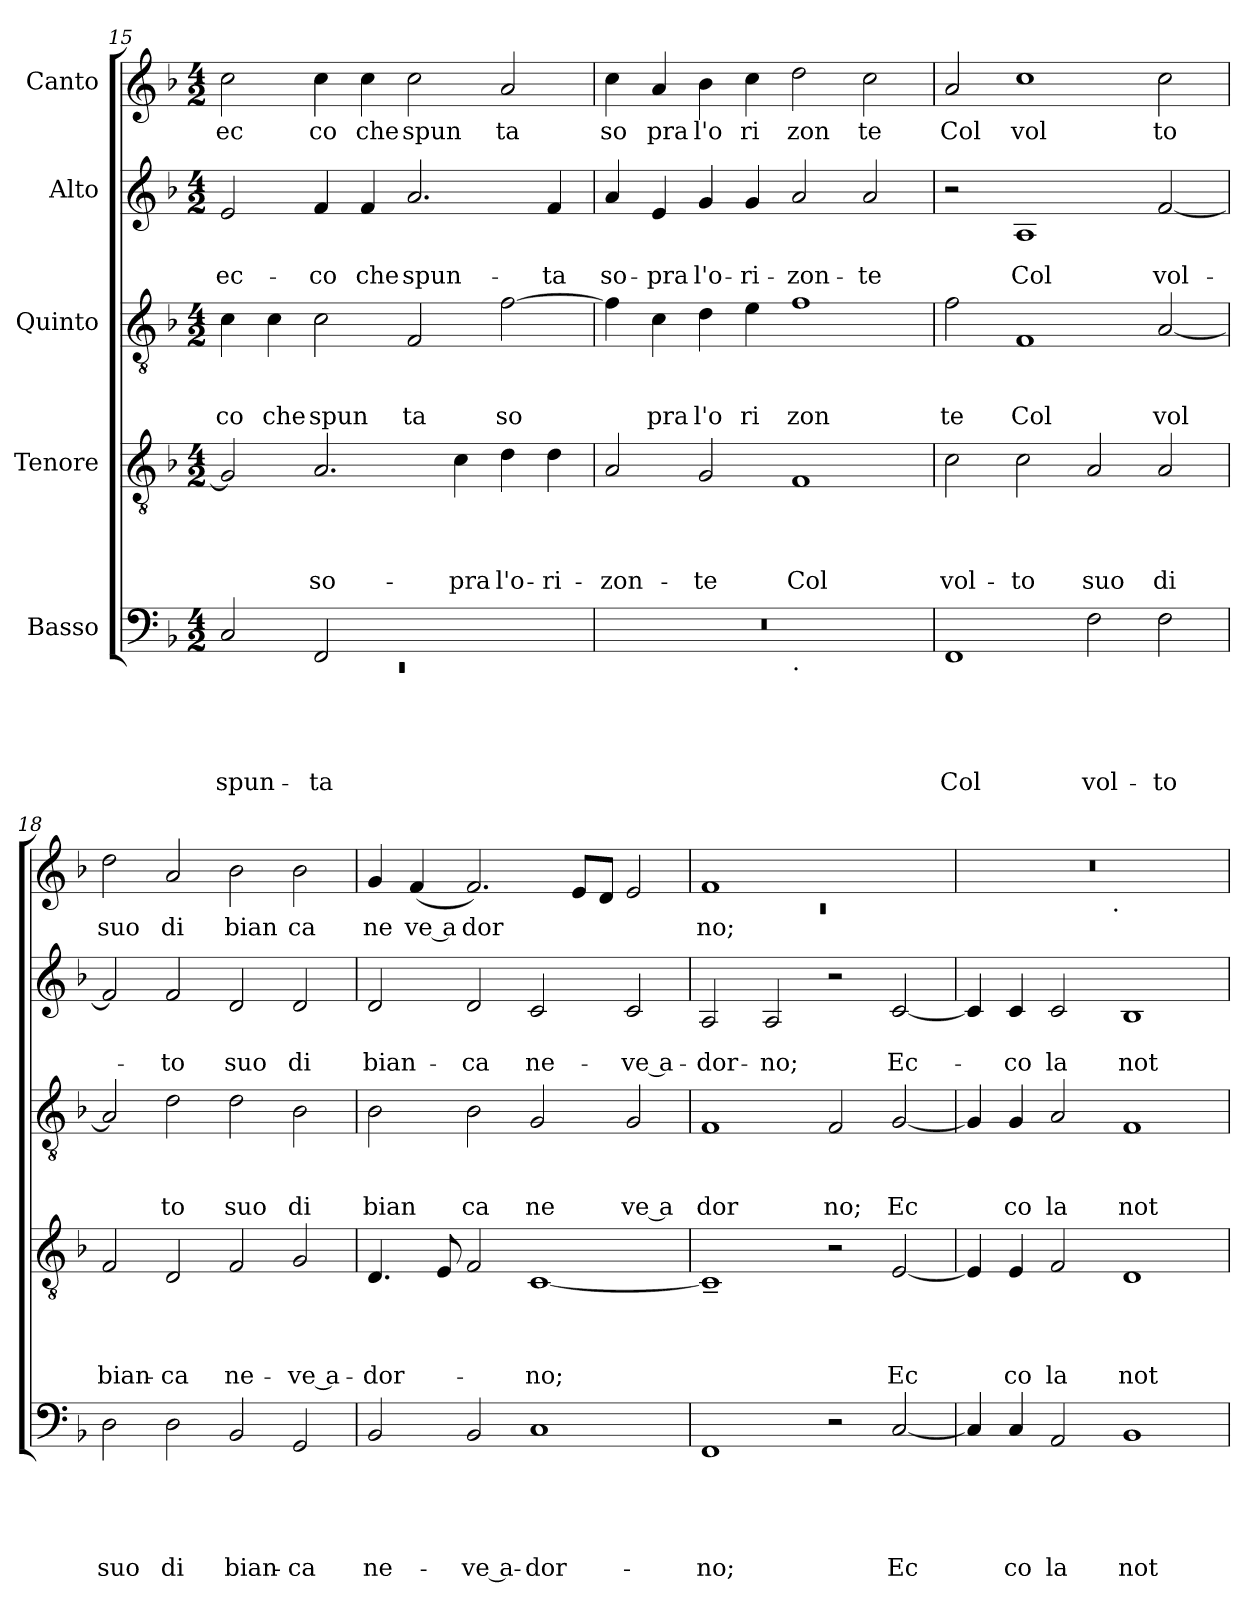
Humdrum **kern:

**kern	**text	**text	**text	**text	**text	**kern	**text	**text	**text	**text	**kern	**text	**text	**text	**kern	**text	**text	**kern	**text
*part5	*part5	*part5	*part5	*part5	*part5	*part4	*part4	*part4	*part4	*part4	*part3	*part3	*part3	*part3	*part2	*part2	*part2	*part1	*part1
*staff5	*staff5	*staff5	*staff5	*staff5	*staff5	*staff4	*staff4	*staff4	*staff4	*staff4	*staff3	*staff3	*staff3	*staff3	*staff2	*staff2	*staff2	*staff1	*staff1
*I"Basso	*	*	*	*	*	*I"Tenore	*	*	*	*	*I"Quinto	*	*	*	*I"Alto	*	*	*I"Canto	*
*clefF4	*	*	*	*	*	*clefGv2	*	*	*	*	*clefGv2	*	*	*	*clefG2	*	*	*clefG2	*
*k[b-]	*	*	*	*	*	*k[b-]	*	*	*	*	*k[b-]	*	*	*	*k[b-]	*	*	*k[b-]	*
*F:	*	*	*	*	*	*F:	*	*	*	*	*F:	*	*	*	*F:	*	*	*F:	*
*M4/2	*	*	*	*	*	*M4/2	*	*	*	*	*M4/2	*	*	*	*M4/2	*	*	*M4/2	*
=15	=15	=15	=15	=15	=15	=15	=15	=15	=15	=15	=15	=15	=15	=15	=15	=15	=15	=15	=15
*^	*	*	*	*	*	*	*	*	*	*	*	*	*	*	*	*	*	*	*
!	!LO:N:vis=1	!	!	!	!	!LO:LY:b	!	!	!	!	!	!	!	!	!LO:LY:b	!	!	!LO:LY:b	!	!LO:LY:b
2C/	0rEE	.	.	.	.	spun-	2G/]	.	.	.	.	4c\	.	.	co	2e/	.	ec-	2cc\	ec
!	!	!	!	!	!	!	!	!	!	!	!	!	!	!	!LO:LY:b	!	!	!	!	!
.	.	.	.	.	.	.	.	.	.	.	.	4c\	.	.	che	.	.	.	.	.
!	!	!	!	!	!	!LO:LY:b	!	!	!	!	!LO:LY:b	!	!	!	!LO:LY:b	!	!	!LO:LY:b	!	!LO:LY:b
2FF/	.	.	.	.	.	-ta	2.A/	.	.	.	so-	2c\	.	.	spun	4f/	.	-co	4cc\	co
!	!	!	!	!	!	!	!	!	!	!	!	!	!	!	!	!	!	!LO:LY:b	!	!LO:LY:b
.	.	.	.	.	.	.	.	.	.	.	.	.	.	.	.	4f/	.	che	4cc\	che
!	!	!	!	!	!	!	!	!	!	!	!	!	!	!	!LO:LY:b	!	!	!LO:LY:b	!	!LO:LY:b
1ryy	.	.	.	.	.	.	.	.	.	.	.	2F/	.	.	ta	2.a/	.	spun-	2cc\	spun
!	!	!	!	!	!	!	!	!	!	!	!LO:LY:b	!	!	!	!	!	!	!	!	!
.	.	.	.	.	.	.	4c\	.	.	.	-pra	.	.	.	.	.	.	.	.	.
!	!	!	!	!	!	!	!	!	!	!	!LO:LY:b	!	!	!	!LO:LY:b	!	!	!	!	!LO:LY:b
.	.	.	.	.	.	.	4d\	.	.	.	l'o-	[>2f\	.	.	so	.	.	.	2a/	ta
!	!	!	!	!	!	!	!	!	!	!	!LO:LY:b	!	!	!	!	!	!	!LO:LY:b	!	!
.	.	.	.	.	.	.	4d\	.	.	.	-ri-	.	.	.	.	4f/	.	-ta	.	.
=16	=16	=16	=16	=16	=16	=16	=16	=16	=16	=16	=16	=16	=16	=16	=16	=16	=16	=16	=16	=16
!	!	!	!	!	!	!	!	!	!	!	!LO:LY:b	!	!	!	!	!	!	!LO:LY:b	!	!LO:LY:b
0r	1ryy	.	.	.	.	.	2A/	.	.	.	-zon-	4f\]	.	.	.	4a/	.	so-	4cc\	so
!	!	!	!	!	!	!	!	!	!	!	!	!	!	!	!LO:LY:b	!	!	!LO:LY:b	!	!LO:LY:b
.	.	.	.	.	.	.	.	.	.	.	.	4c\	.	.	pra	4e/	.	-pra	4a/	pra
!	!	!	!	!	!	!	!	!	!	!	!LO:LY:b	!	!	!	!LO:LY:b	!	!	!LO:LY:b	!	!LO:LY:b
.	.	.	.	.	.	.	2G/	.	.	.	-te	4d\	.	.	l'o	4g/	.	l'o-	4b-\	l'o
!	!	!	!	!	!	!	!	!	!	!	!	!	!	!	!LO:LY:b	!	!	!LO:LY:b	!	!LO:LY:b
.	.	.	.	.	.	.	.	.	.	.	.	4e\	.	.	ri	4g/	.	-ri-	4cc\	ri
!	!LO:TX:b:t=.	!	!	!	!	!	!	!	!	!	!	!	!	!	!	!	!	!	!	!
!	!	!	!	!	!	!	!	!	!	!	!LO:LY:b	!	!	!	!LO:LY:b	!	!	!LO:LY:b	!	!LO:LY:b
.	1ryy	.	.	.	.	.	1F	.	.	.	Col	1f	.	.	zon	2a/	.	-zon-	2dd\	zon
!	!	!	!	!	!	!	!	!	!	!	!	!	!	!	!	!	!	!LO:LY:b	!	!LO:LY:b
.	.	.	.	.	.	.	.	.	.	.	.	.	.	.	.	2a/	.	-te	2cc\	te
=17	=17	=17	=17	=17	=17	=17	=17	=17	=17	=17	=17	=17	=17	=17	=17	=17	=17	=17	=17	=17
!	!	!	!	!	!	!LO:LY:b	!	!	!	!	!LO:LY:b	!	!	!	!LO:LY:b	!	!	!	!	!LO:LY:b
*v	*v	*	*	*	*	*	*	*	*	*	*	*	*	*	*	*	*	*	*	*
1FF	.	.	.	.	Col	2c\	.	.	.	vol-	2f\	.	.	te	2r	.	.	2a/	Col
!	!	!	!	!	!	!	!	!	!	!LO:LY:b	!	!	!	!LO:LY:b	!	!	!LO:LY:b	!	!LO:LY:b
.	.	.	.	.	.	2c\	.	.	.	-to	1F	.	.	Col	1A	.	Col	1cc	vol
!	!	!	!	!	!LO:LY:b	!	!	!	!	!LO:LY:b	!	!	!	!	!	!	!	!	!
2F\	.	.	.	.	vol-	2A/	.	.	.	suo	.	.	.	.	.	.	.	.	.
!	!	!	!	!	!LO:LY:b	!	!	!	!	!LO:LY:b	!	!	!	!LO:LY:b	!	!	!LO:LY:b	!	!LO:LY:b
2F\	.	.	.	.	-to	2A/	.	.	.	di	[<2A/	.	.	vol	[<2f/	.	vol-	2cc\	to
=18	=18	=18	=18	=18	=18	=18	=18	=18	=18	=18	=18	=18	=18	=18	=18	=18	=18	=18	=18
!	!	!	!	!	!LO:LY:b	!	!	!	!	!LO:LY:b	!	!	!	!	!	!	!	!	!LO:LY:b
2D\	.	.	.	.	suo	2F/	.	.	.	bian-	2A/]	.	.	.	2f/]	.	.	2dd\	suo
!	!	!	!	!	!LO:LY:b	!	!	!	!	!LO:LY:b	!	!	!	!LO:LY:b	!	!	!LO:LY:b	!	!LO:LY:b
2D\	.	.	.	.	di	2D/	.	.	.	-ca	2d\	.	.	to	2f/	.	-to	2a/	di
!	!	!	!	!	!LO:LY:b	!	!	!	!	!LO:LY:b	!	!	!	!LO:LY:b	!	!	!LO:LY:b	!	!LO:LY:b
2BB-/	.	.	.	.	bian-	2F/	.	.	.	ne-	2d\	.	.	suo	2d/	.	suo	2b-\	bian
!	!	!	!	!	!LO:LY:b	!	!	!	!	!LO:LY:b:rj	!	!	!	!LO:LY:b	!	!	!LO:LY:b	!	!LO:LY:b
2GG/	.	.	.	.	-ca	2G/	.	.	.	-ve a-	2B-\	.	.	di	2d/	.	di	2b-\	ca
=19	=19	=19	=19	=19	=19	=19	=19	=19	=19	=19	=19	=19	=19	=19	=19	=19	=19	=19	=19
!	!	!	!	!	!LO:LY:b	!	!	!	!	!LO:LY:b	!	!	!	!LO:LY:b	!	!	!LO:LY:b	!	!LO:LY:b
2BB-/	.	.	.	.	ne-	4.D/	.	.	.	-dor-	2B-\	.	.	bian	2d/	.	bian-	4g/	ne
!	!	!	!	!	!	!	!	!	!	!	!	!	!	!	!	!	!	!	!LO:LY:b:rj
.	.	.	.	.	.	.	.	.	.	.	.	.	.	.	.	.	.	(<4f/	ve a
.	.	.	.	.	.	8E/	.	.	.	.	.	.	.	.	.	.	.	.	.
!	!	!	!	!	!LO:LY:b:rj	!	!	!	!	!	!	!	!	!LO:LY:b	!	!	!LO:LY:b	!	!LO:LY:b
2BB-/	.	.	.	.	-ve a-	2F/	.	.	.	.	2B-\	.	.	ca	2d/	.	-ca	2.f/)	dor
!	!	!	!	!	!LO:LY:b	!	!	!	!	!LO:LY:b	!	!	!	!LO:LY:b	!	!	!LO:LY:b	!	!
1C	.	.	.	.	-dor-	[<1C	.	.	.	-no;	2G/	.	.	ne	2c/	.	ne-	.	.
.	.	.	.	.	.	.	.	.	.	.	.	.	.	.	.	.	.	8e/L	.
.	.	.	.	.	.	.	.	.	.	.	.	.	.	.	.	.	.	8d/J	.
!	!	!	!	!	!	!	!	!	!	!	!	!	!	!LO:LY:b:rj	!	!	!LO:LY:b:rj	!	!
.	.	.	.	.	.	.	.	.	.	.	2G/	.	.	ve a	2c/	.	-ve a-	2e/	.
!!LO:LB:g=z
=20	=20	=20	=20	=20	=20	=20	=20	=20	=20	=20	=20	=20	=20	=20	=20	=20	=20	=20	=20
*	*	*	*	*	*	*	*	*	*	*	*	*	*	*	*	*	*	*^	*
!	!	!	!	!	!LO:LY:b	!	!	!	!	!	!	!	!	!LO:LY:b	!	!	!LO:LY:b	!	!LO:N:vis=1	!LO:LY:b
1FF	.	.	.	.	-no;	1C~<]	.	.	.	.	1F	.	.	dor	2A/	.	-dor-	1f	0rc	no;
!	!	!	!	!	!	!	!	!	!	!	!	!	!	!	!	!	!LO:LY:b	!	!	!
.	.	.	.	.	.	.	.	.	.	.	.	.	.	.	2A/	.	-no;	.	.	.
!	!	!	!	!	!	!	!	!	!	!	!	!	!	!LO:LY:b	!	!	!	!	!	!
2r	.	.	.	.	.	2r	.	.	.	.	2F/	.	.	no;	2r	.	.	1ryy	.	.
!	!	!	!	!	!LO:LY:b	!	!	!	!	!LO:LY:b	!	!	!	!LO:LY:b	!	!	!LO:LY:b	!	!	!
[<2C/	.	.	.	.	Ec	[<2E/	.	.	.	Ec	[<2G/	.	.	Ec	[<2c/	.	Ec-	.	.	.
=21	=21	=21	=21	=21	=21	=21	=21	=21	=21	=21	=21	=21	=21	=21	=21	=21	=21	=21	=21	=21
4C/]	.	.	.	.	.	4E/]	.	.	.	.	4G/]	.	.	.	4c/]	.	.	0r	2ryy	.
!	!	!	!	!	!LO:LY:b	!	!	!	!	!LO:LY:b	!	!	!	!LO:LY:b	!	!	!LO:LY:b	!	!	!
4C/	.	.	.	.	co	4E/	.	.	.	co	4G/	.	.	co	4c/	.	-co	.	.	.
!	!	!	!	!	!LO:LY:b	!	!	!	!	!LO:LY:b	!	!	!	!LO:LY:b	!	!	!LO:LY:b	!	!	!
2AA/	.	.	.	.	la	2F/	.	.	.	la	2A/	.	.	la	2c/	.	la	.	4...ryy	.
!	!	!	!	!	!	!	!	!	!	!	!	!	!	!	!	!	!	!	!LO:TX:b:t=.	!
.	.	.	.	.	.	.	.	.	.	.	.	.	.	.	.	.	.	.	1ryy	.
!	!	!	!	!	!LO:LY:b	!	!	!	!	!LO:LY:b	!	!	!	!LO:LY:b	!	!	!LO:LY:b	!	!	!
1BB-	.	.	.	.	not	1D	.	.	.	not	1F	.	.	not	1B-	.	not-	.	.	.
.	.	.	.	.	.	.	.	.	.	.	.	.	.	.	.	.	.	.	32ryy	.
*	*	*	*	*	*	*	*	*	*	*	*	*	*	*	*	*	*	*v	*v	*
=	=	=	=	=	=	=	=	=	=	=	=	=	=	=	=	=	=	=	=
*-	*-	*-	*-	*-	*-	*-	*-	*-	*-	*-	*-	*-	*-	*-	*-	*-	*-	*-	*-
